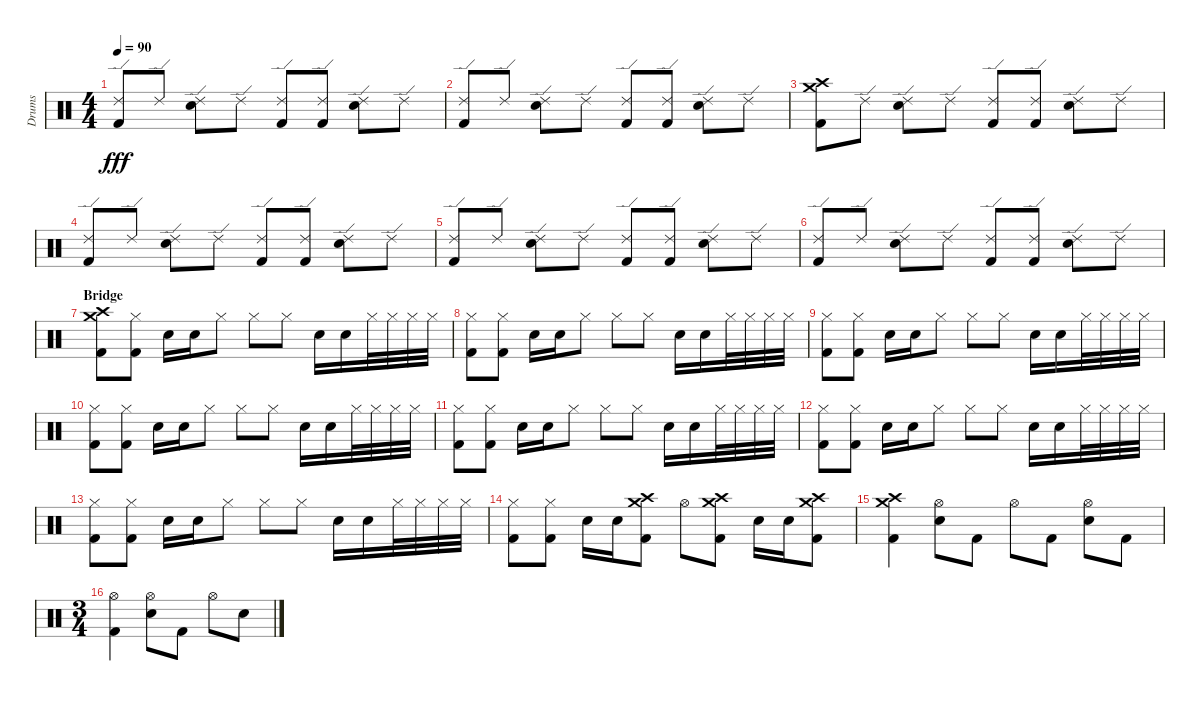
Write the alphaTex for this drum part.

\track ("Drums" "Drums") {instrument percussion}
\staff {score}
\articulation defaults
\ts (4 4)
\tempo 90
\clef neutral
\ks c
("Ride (edge) 2" "Kick (hit) 2").8{dy fff} "Ride (edge) 2".8 ("Ride (edge) 2" "Electric Snare (hit)").8 "Ride (edge) 2".8 ("Ride (edge) 2" "Kick (hit) 2").8 ("Ride (edge) 2" "Kick (hit) 2").8 ("Ride (edge) 2" "Electric Snare (hit)").8 "Ride (edge) 2".8 |
("Ride (edge) 2" "Kick (hit) 2").8 "Ride (edge) 2".8 ("Ride (edge) 2" "Electric Snare (hit)").8 "Ride (edge) 2".8 ("Ride (edge) 2" "Kick (hit) 2").8 ("Ride (edge) 2" "Kick (hit) 2").8 ("Ride (edge) 2" "Electric Snare (hit)").8 "Ride (edge) 2".8 |
("Crash high (hit)" "Crash medium (hit)" "Kick (hit) 2").8 "Ride (edge) 2".8 ("Ride (edge) 2" "Electric Snare (hit)").8 "Ride (edge) 2".8 ("Ride (edge) 2" "Kick (hit) 2").8 ("Ride (edge) 2" "Kick (hit) 2").8 ("Ride (edge) 2" "Electric Snare (hit)").8 "Ride (edge) 2".8 |
("Ride (edge) 2" "Kick (hit) 2").8 "Ride (edge) 2".8 ("Ride (edge) 2" "Electric Snare (hit)").8 "Ride (edge) 2".8 ("Ride (edge) 2" "Kick (hit) 2").8 ("Ride (edge) 2" "Kick (hit) 2").8 ("Ride (edge) 2" "Electric Snare (hit)").8 "Ride (edge) 2".8 |
("Ride (edge) 2" "Kick (hit) 2").8 "Ride (edge) 2".8 ("Ride (edge) 2" "Electric Snare (hit)").8 "Ride (edge) 2".8 ("Ride (edge) 2" "Kick (hit) 2").8 ("Ride (edge) 2" "Kick (hit) 2").8 ("Ride (edge) 2" "Electric Snare (hit)").8 "Ride (edge) 2".8 |
("Ride (edge) 2" "Kick (hit) 2").8 "Ride (edge) 2".8 ("Ride (edge) 2" "Electric Snare (hit)").8 "Ride (edge) 2".8 ("Ride (edge) 2" "Kick (hit) 2").8 ("Ride (edge) 2" "Kick (hit) 2").8 ("Ride (edge) 2" "Electric Snare (hit)").8 "Ride (edge) 2".8 |
\section ("" "Bridge")
("Crash high (hit)" "Crash medium (hit)" "Kick (hit) 2").8 ("Hi-Hat (closed)" "Kick (hit) 2").8 "Electric Snare (hit)".16 "Electric Snare (hit)".16 "Hi-Hat (closed)".8 "Hi-Hat (closed)".8 "Hi-Hat (closed)".8 "Electric Snare (hit)".16 "Electric Snare (hit)".16 "Hi-Hat (closed)".32 "Hi-Hat (closed)".32 "Hi-Hat (closed)".32 "Hi-Hat (closed)".32 |
("Hi-Hat (closed)" "Kick (hit) 2").8 ("Hi-Hat (closed)" "Kick (hit) 2").8 "Electric Snare (hit)".16 "Electric Snare (hit)".16 "Hi-Hat (closed)".8 "Hi-Hat (closed)".8 "Hi-Hat (closed)".8 "Electric Snare (hit)".16 "Electric Snare (hit)".16 "Hi-Hat (closed)".32 "Hi-Hat (closed)".32 "Hi-Hat (closed)".32 "Hi-Hat (closed)".32 |
("Hi-Hat (closed)" "Kick (hit) 2").8 ("Hi-Hat (closed)" "Kick (hit) 2").8 "Electric Snare (hit)".16 "Electric Snare (hit)".16 "Hi-Hat (closed)".8 "Hi-Hat (closed)".8 "Hi-Hat (closed)".8 "Electric Snare (hit)".16 "Electric Snare (hit)".16 "Hi-Hat (closed)".32 "Hi-Hat (closed)".32 "Hi-Hat (closed)".32 "Hi-Hat (closed)".32 |
("Hi-Hat (closed)" "Kick (hit) 2").8 ("Hi-Hat (closed)" "Kick (hit) 2").8 "Electric Snare (hit)".16 "Electric Snare (hit)".16 "Hi-Hat (closed)".8 "Hi-Hat (closed)".8 "Hi-Hat (closed)".8 "Electric Snare (hit)".16 "Electric Snare (hit)".16 "Hi-Hat (closed)".32 "Hi-Hat (closed)".32 "Hi-Hat (closed)".32 "Hi-Hat (closed)".32 |
("Hi-Hat (closed)" "Kick (hit) 2").8 ("Hi-Hat (closed)" "Kick (hit) 2").8 "Electric Snare (hit)".16 "Electric Snare (hit)".16 "Hi-Hat (closed)".8 "Hi-Hat (closed)".8 "Hi-Hat (closed)".8 "Electric Snare (hit)".16 "Electric Snare (hit)".16 "Hi-Hat (closed)".32 "Hi-Hat (closed)".32 "Hi-Hat (closed)".32 "Hi-Hat (closed)".32 |
("Hi-Hat (closed)" "Kick (hit) 2").8 ("Hi-Hat (closed)" "Kick (hit) 2").8 "Electric Snare (hit)".16 "Electric Snare (hit)".16 "Hi-Hat (closed)".8 "Hi-Hat (closed)".8 "Hi-Hat (closed)".8 "Electric Snare (hit)".16 "Electric Snare (hit)".16 "Hi-Hat (closed)".32 "Hi-Hat (closed)".32 "Hi-Hat (closed)".32 "Hi-Hat (closed)".32 |
("Hi-Hat (closed)" "Kick (hit) 2").8 ("Hi-Hat (closed)" "Kick (hit) 2").8 "Electric Snare (hit)".16 "Electric Snare (hit)".16 "Hi-Hat (closed)".8 "Hi-Hat (closed)".8 "Hi-Hat (closed)".8 "Electric Snare (hit)".16 "Electric Snare (hit)".16 "Hi-Hat (closed)".32 "Hi-Hat (closed)".32 "Hi-Hat (closed)".32 "Hi-Hat (closed)".32 |
("Hi-Hat (closed)" "Kick (hit) 2").8 ("Hi-Hat (closed)" "Kick (hit) 2").8 "Electric Snare (hit)".16 "Electric Snare (hit)".16 ("Crash high (hit)" "Crash medium (hit)" "Kick (hit) 2").8 "Hi-Hat (open)".8 ("Crash high (hit)" "Crash medium (hit)" "Kick (hit) 2").8 "Electric Snare (hit)".16 "Electric Snare (hit)".16 ("Crash high (hit)" "Crash medium (hit)" "Kick (hit) 2").8 |
("Crash high (hit)" "Crash medium (hit)" "Kick (hit) 2").4 ("Hi-Hat (open)" "Electric Snare (hit)").8 "Kick (hit) 2".8 "Hi-Hat (open)".8 "Kick (hit) 2".8 ("Hi-Hat (open)" "Electric Snare (hit)").8 "Kick (hit) 2".8 |
\ts (3 4)
("Hi-Hat (open)" "Kick (hit) 2").4 ("Hi-Hat (open)" "Electric Snare (hit)").8 "Kick (hit) 2".8 "Hi-Hat (open)".8 "Electric Snare (hit)".8
